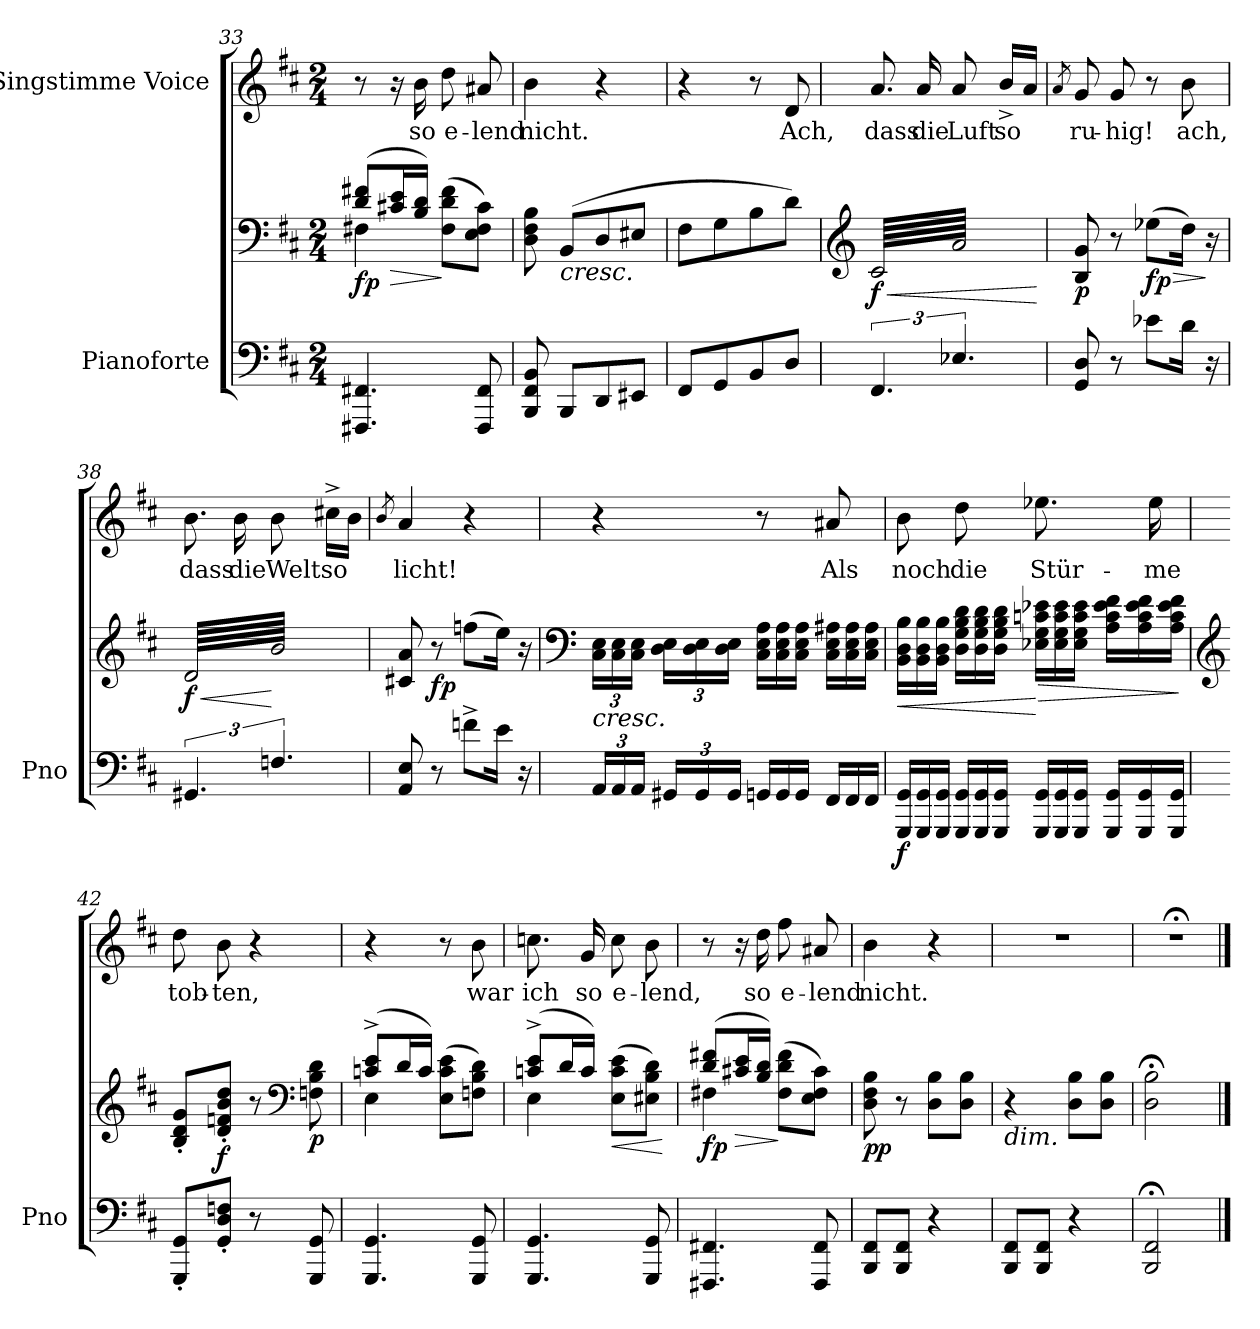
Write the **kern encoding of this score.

**kern	**kern	**dynam	**kern	**text
*part2	*part2	*part2	*part1	*part1
*staff3	*staff2	*staff2/3	*staff1	*staff1
*I"Pianoforte	*	*	*I"Singstimme Voice	*
*I'Pno	*	*	*	*
*clefF4	*clefF4	*	*clefG2	*
*k[f#c#]	*k[f#c#]	*	*k[f#c#]	*
*M2/4	*M2/4	*	*M2/4	*
=33	=33	=33	=33	=33
*	*^	*	*	*
!	!	!	!LO:DY:b	!	!
4.FFF#X/ 4.FF#X/	(>8d/ 8f#X/L	4F#X\	fp	8r	.
!	!	!	!LO:HP:b	!	!
.	16c#X/ 16e/L	.	>	16r	.
!	!	!	!	!	!LO:LY:b
.	16B/ 16d/JJ)	.	.	16b\	so
!	!	!	!	!	!LO:LY:b
.	(>8F#\ 8d\ 8f#\L	4ryy	]	8dd\	e-
!	!	!	!	!	!LO:LY:b
8FFF#/ 8FF#/	8E\ 8F#\ 8c#\J)	.	.	8a#X/	lend
*	*v	*v	*	*	*
=34	=34	=34	=34	=34
!	!	!	!	!LO:LY:b
8BBB/ 8FF#/ 8BB/	8D\ 8F#\ 8B\	.	4b\	nicht.
!	!LO:TX:b:i:t=cresc.	!	!	!
8BBB/L	(>8BB/L	.	.	.
8DD/	8D/	.	4r	.
8EE#X/J	8E#X/J	.	.	.
!!LO:LB:g=z
=35	=35	=35	=35	=35
8FF#/L	8F#\L	.	4r	.
8GG/	8G\	.	.	.
8BB/	8B\	.	8r	.
!	!	!	!	!LO:LY:b
8D/J	8d\J)	.	8d/	Ach,
=36	=36	=36	=36	=36
*	*clefG2	*	*	*
!	!	!LO:HP:b	!	!
!	!	!LO:HP:n=1:b	!	!LO:LY:b
!	!	!LO:DY:n=1:b	!	!
*	*tremolo	*	*	*
6.FF#/	64c#/LLLL	> < f	8.a/	dass
.	64a/	.	.	.
.	64c#/	.	.	.
.	64a/	.	.	.
.	64c#/	.	.	.
.	64a/	.	.	.
.	64c#/	.	.	.
.	64a/	.	.	.
.	64c#/	.	.	.
.	64a/	.	.	.
.	64c#/	.	.	.
.	64a/	.	.	.
!	!	!	!	!LO:LY:b
.	64c#/	.	16a/	die
.	64a/	.	.	.
.	64c#/	.	.	.
.	64a/	.	.	.
!	!	!	!	!LO:LY:b
6.E-X/	64c#/	]	8a/	Luft
.	64a/	.	.	.
.	64c#/	.	.	.
.	64a/	.	.	.
.	64c#/	.	.	.
.	64a/	.	.	.
.	64c#/	.	.	.
.	64a/	.	.	.
!	!	!	!	!LO:LY:b
.	64c#/	.	16b^/LL	so
.	64a/	.	.	.
.	64c#/	.	.	.
.	64a/	.	.	.
.	64c#/	.	16a/JJ	.
.	64a/	.	.	.
.	64c#/	.	.	.
.	64a/JJJJ	.	.	.
*	*Xtremolo	*	*	*
.	.	[	.	.
=37	=37	=37	=37	=37
.	.	.	8qa/	.
!	!	!LO:DY:b	!	!LO:LY:b
8GG/ 8D/	8B/ 8g/	p	8g/	ru-
.	.	.	.	.
.	.	.	.	.
.	.	.	.	.
.	.	.	.	.
.	.	.	.	.
.	.	.	.	.
.	.	.	.	.
!	!	!	!	!LO:LY:b
8r	8r	.	8g/	-hig!
.	.	.	.	.
.	.	.	.	.
.	.	.	.	.
.	.	.	.	.
.	.	.	.	.
.	.	.	.	.
.	.	.	.	.
!	!	!LO:HP:b	!	!
!	!	!LO:DY:n=1:b	!	!
8e-X\L	(>8ee-X\L	> fp	8r	.
!	!	!	!	!LO:LY:b
16d\Jk	16dd\Jk)	.	8b\	ach,
16r	16r	]	.	.
=38	=38	=38	=38	=38
!	!	!LO:HP:b	!	!
!	!	!LO:HP:n=1:b	!	!LO:LY:b
!	!	!LO:DY:n=1:b	!	!
*	*tremolo	*	*	*
6.GG#X/	64d/LLLL	< > f	8.b\	dass
.	64b/	.	.	.
.	64d/	.	.	.
.	64b/	.	.	.
.	64d/	.	.	.
.	64b/	.	.	.
.	64d/	.	.	.
.	64b/	.	.	.
.	64d/	.	.	.
.	64b/	.	.	.
.	64d/	.	.	.
.	64b/	.	.	.
!	!	!	!	!LO:LY:b
.	64d/	.	16b\	die
.	64b/	.	.	.
.	64d/	.	.	.
.	64b/	.	.	.
!	!	!	!	!LO:LY:b
6.Fn/	64d/	[	8b\	Welt
.	64b/	.	.	.
.	64d/	.	.	.
.	64b/	.	.	.
.	64d/	.	.	.
.	64b/	.	.	.
.	64d/	.	.	.
.	64b/	.	.	.
!	!	!	!	!LO:LY:b
.	64d/	.	16cc#X^\LL	so
.	64b/	.	.	.
.	64d/	.	.	.
.	64b/	.	.	.
.	64d/	.	16b\JJ	.
.	64b/	.	.	.
.	64d/	.	.	.
.	64b/JJJJ	.	.	.
*	*Xtremolo	*	*	*
.	.	]	.	.
=39	=39	=39	=39	=39
.	.	.	8qb/	.
!	!	!	!	!LO:LY:b
8AA/ 8E/	8c#X/ 8a/	.	4a/	licht!
.	.	.	.	.
.	.	.	.	.
.	.	.	.	.
.	.	.	.	.
.	.	.	.	.
.	.	.	.	.
.	.	.	.	.
!	!	!LO:DY:b	!	!
8r	8r	fp	.	.
.	.	.	.	.
.	.	.	.	.
.	.	.	.	.
.	.	.	.	.
.	.	.	.	.
.	.	.	.	.
.	.	.	.	.
8fn^\L	(>8ffn\L	.	4r	.
16e\Jk	16ee\Jk)	.	.	.
16r	16r	.	.	.
!!LO:LB:g=z
=40	=40	=40	=40	=40
*	*clefF4	*	*	*
*Xbrackettup	*Xbrackettup	*	*	*
!	!LO:TX:b:i:t=cresc.	!	!	!
24AA/LL	24C#\ 24E\LL	.	4r	.
24AA/	24C#\ 24E\	.	.	.
24AA/JJ	24C#\ 24E\JJ	.	.	.
24GG#X/LL	24D\ 24E\LL	.	.	.
24GG#/	24D\ 24E\	.	.	.
24GG#/JJ	24D\ 24E\JJ	.	.	.
*Xtuplet	*Xtuplet	*	*	*
24GGn/LL	24C#\ 24E\ 24A\LL	.	8r	.
24GG/	24C#\ 24E\ 24A\	.	.	.
24GG/JJ	24C#\ 24E\ 24A\JJ	.	.	.
!	!	!	!	!LO:LY:b
24FF#/LL	24C#\ 24E\ 24A#X\LL	.	8a#X/	Als
24FF#/	24C#\ 24E\ 24A#\	.	.	.
24FF#/JJ	24C#\ 24E\ 24A#\JJ	.	.	.
=41	=41	=41	=41	=41
!	!	!LO:HP:b	!	!LO:LY:b
!	!	!LO:DY:n=1:b=2	!	!
24GGG/ 24GG/LL	24BB\ 24D\ 24B\LL	< f	8b\	noch
24GGG/ 24GG/	24BB\ 24D\ 24B\	.	.	.
24GGG/ 24GG/JJ	24BB\ 24D\ 24B\JJ	.	.	.
!	!	!	!	!LO:LY:b
24GGG/ 24GG/LL	24D\ 24G\ 24B\ 24d\LL	.	8dd\	die
24GGG/ 24GG/	24D\ 24G\ 24B\ 24d\	.	.	.
24GGG/ 24GG/JJ	24D\ 24G\ 24B\ 24d\JJ	.	.	.
!	!	!LO:HP:n=1:b	!	!LO:LY:b
24GGG/ 24GG/LL	24E-X\ 24G\ 24cn\ 24e-X\LL	[ >	8.ee-X\	Stür-
24GGG/ 24GG/	24E-\ 24G\ 24c\ 24e-\	.	.	.
24GGG/ 24GG/JJ	24E-\ 24G\ 24c\ 24e-\JJ	.	.	.
24GGG/ 24GG/LL	24A\ 24c\ 24e-\ 24f#\LL	.	.	.
24GGG/ 24GG/	24A\ 24c\ 24e-\ 24f#\	.	.	.
!	!	!	!	!LO:LY:b
.	.	.	16ee-\	-me
24GGG/ 24GG/JJ	24A\ 24c\ 24e-\ 24f#\JJ	.	.	.
.	.	]	.	.
=42	=42	=42	=42	=42
*	*clefG2	*	*	*
!	!	!	!	!LO:LY:b
8GGG/' 8GG/'L	8B/' 8d/' 8g/'L	.	8dd\	tob-
!	!	!LO:DY:b	!	!LO:LY:b
8GG/' 8D/' 8Fn/'J	8d/' 8fn/' 8b/' 8dd/'J	f	8b\	ten,
8r	8r	.	4r	.
*	*clefF4	*	*	*
!	!	!LO:DY:b	!	!
8GGG/ 8GG/	8Fn\ 8B\ 8d\	p	.	.
!!LO:LB:g=z
=43	=43	=43	=43	=43
*	*^	*	*	*
4.GGG/ 4.GG/	(>8cn/^ 8e/^L	4E\	.	4r	.
.	16d/L	.	.	.	.
.	16c/JJ)	.	.	.	.
*	*	*	*	*MM33	*
.	(>8E\ 8c\ 8e\L	4ryy	.	8r	.
!	!	!	!	!	!LO:LY:b
8GGG/ 8GG/	8Fn\ 8B\ 8d\J)	.	.	8b\	war
=44	=44	=44	=44	=44	=44
!	!	!	!	!	!LO:LY:b
4.GGG/ 4.GG/	(>8cn/^ 8e/^L	4E\	.	8.ccn\	ich
.	16d/L	.	.	.	.
!	!	!	!	!	!LO:LY:b
.	16c/JJ)	.	.	16g/	so
!	!	!	!LO:HP:b	!	!LO:LY:b
.	(>8E\ 8c\ 8e\L	4ryy	<	8cc\	e-
!	!	!	!	!	!LO:LY:b
8GGG/ 8GG/	8E#X\ 8B\ 8d\J)	.	.	8b\	lend,
*	*v	*v	*	*	*
.	.	[	.	.
=45	=45	=45	=45	=45
*	*^	*	*	*
!	!	!	!LO:DY:b	!	!
4.FFF#X/ 4.FF#X/	(>8d/ 8f#X/L	4F#X\	fp	8r	.
!	!	!	!LO:HP:b	!	!
.	16c#X/ 16e/L	.	>	16r	.
!	!	!	!	!	!LO:LY:b
.	16B/ 16d/JJ)	.	.	16dd\	so
!	!	!	!	!	!LO:LY:b
.	(>8F#\ 8d\ 8f#\L	4ryy	]	8ff#\	e-
!	!	!	!	!	!LO:LY:b
8FFF#/ 8FF#/	8E\ 8F#\ 8c#\J)	.	.	8a#X/	lend
*	*v	*v	*	*	*
=46	=46	=46	=46	=46
!	!	!LO:DY:b	!	!LO:LY:b
8BBB/ 8FF#/L	8D\ 8F#\ 8B\	pp	4b\	nicht.
8BBB/ 8FF#/J	8r	.	.	.
4r	8D\ 8B\L	.	4r	.
.	8D\ 8B\J	.	.	.
=47	=47	=47	=47	=47
!	!LO:TX:b:i:t=dim.	!	!	!
8BBB/ 8FF#/L	4r	.	2r	.
8BBB/ 8FF#/J	.	.	.	.
4r	8D\ 8B\L	.	.	.
.	8D\ 8B\J	.	.	.
=48	=48	=48	=48	=48
2BBB/;< 2FF#/;<	2D\;< 2B\;<	.	2r;<	.
==	==	==	==	==
*-	*-	*-	*-	*-
